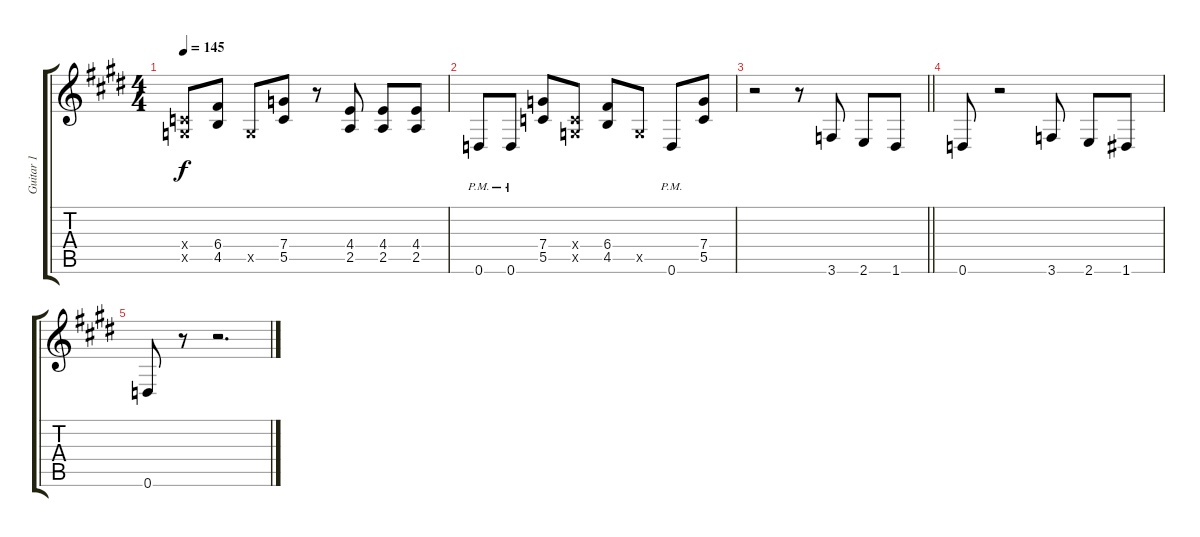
\track ("Guitar 1" "Guitar 1") {instrument overdrivenguitar}
\staff {score tabs}
\tuning (D4 A3 F3 C3 G2 D2) {hide}
\ts (4 4)
\tempo 145
\clef g2
\ks e
(0.4{x} 0.5{x}).8{dy f} (6.4 4.5).8 0.5{x}.8 (7.4 5.5).8 r.8 (4.4 2.5).8 (4.4 2.5).8 (4.4 2.5).8 |
0.6{pm}.8 0.6{pm}.8 (7.4 5.5).8 (0.4{x} 0.5{x}).8 (6.4 4.5).8 0.5{x}.8 0.6{pm}.8 (7.4 5.5).8 |
\barLineRight lightlight
r.2 r.8 3.6.8 2.6.8 1.6.8 |
0.6.8 r.2 3.6.8 2.6.8 1.6.8 |
0.6.8 r.8 r.2{d}
